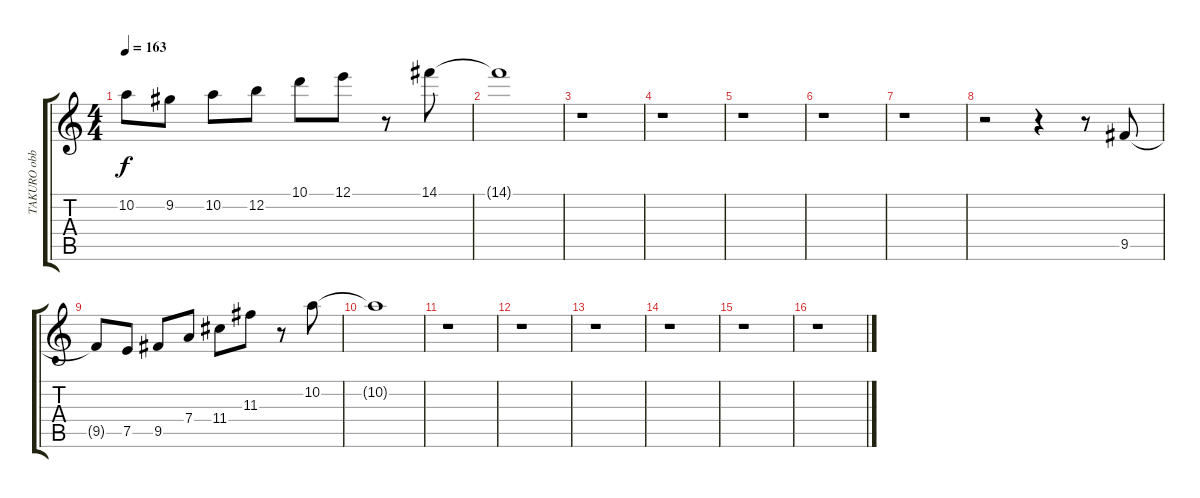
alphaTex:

\track ("TAKURO obbligato" "TAKURO obb") {instrument distortionguitar}
\staff {score tabs}
\tuning (E4 B3 G3 D3 A2 E2) {hide}
\ts (4 4)
\tempo 163
\clef g2
\ks c
10.2{t}.8{dy f} 9.2.8 10.2.8 12.2.8 10.1.8 12.1.8 r.8 14.1.8 |
14.1{t}.1 |
r.1 |
r.1 |
r.1 |
r.1 |
r.1 |
r.2 r.4 r.8 9.5.8 |
9.5{t}.8 7.5.8 9.5.8 7.4.8 11.4.8 11.3.8 r.8 10.2.8 |
10.2{t}.1 |
r.1 |
r.1 |
r.1 |
r.1 |
r.1 |
r.1
